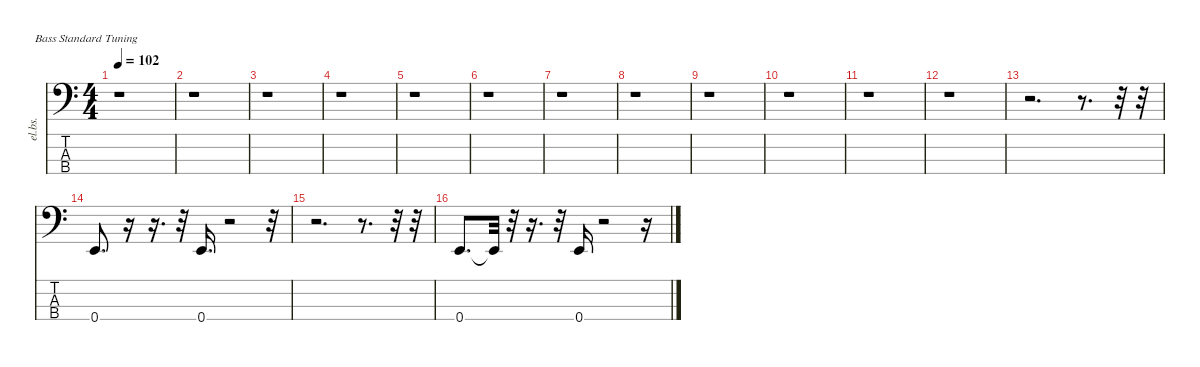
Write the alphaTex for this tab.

\defaultSystemsLayout 4
\hideDynamics
\bracketExtendMode nobrackets
\otherSystemsTrackNameOrientation horizontal
\track ("Guy Pratt" "el.bs.") {instrument electricbassfinger}
\staff {score tabs}
\tuning (G2 D2 A1 E1)
\ts (4 4)
\tempo 102
\clef f4
\ks c
r.1{dy f beam Down} |
r.1{beam Down} |
r.1{beam Down} |
r.1{beam Down} |
r.1{beam Down} |
r.1{beam Down} |
r.1{beam Down} |
r.1{beam Down} |
r.1{beam Down} |
r.1{beam Down} |
r.1{beam Down} |
r.1{beam Down} |
r.2{d beam Down} r.8{d beam Down} r.32{beam Down} r.32{beam Down} |
0.4.8{d beam Up} r.16{beam Up} r.16{d beam Up} r.32{beam Up} 0.4.16{d dy ff beam Up} r.2{beam Up} r.32{beam Up} |
r.2{d beam Down} r.8{d beam Down} r.32{beam Down} r.32{beam Down} |
0.4.8{d dy f beam Up} 0.4{t}.32{beam Up} r.32{beam Up} r.16{d beam Up} r.32{beam Up} 0.4.16{beam Up} r.2{beam Up} r.16{beam Up}
